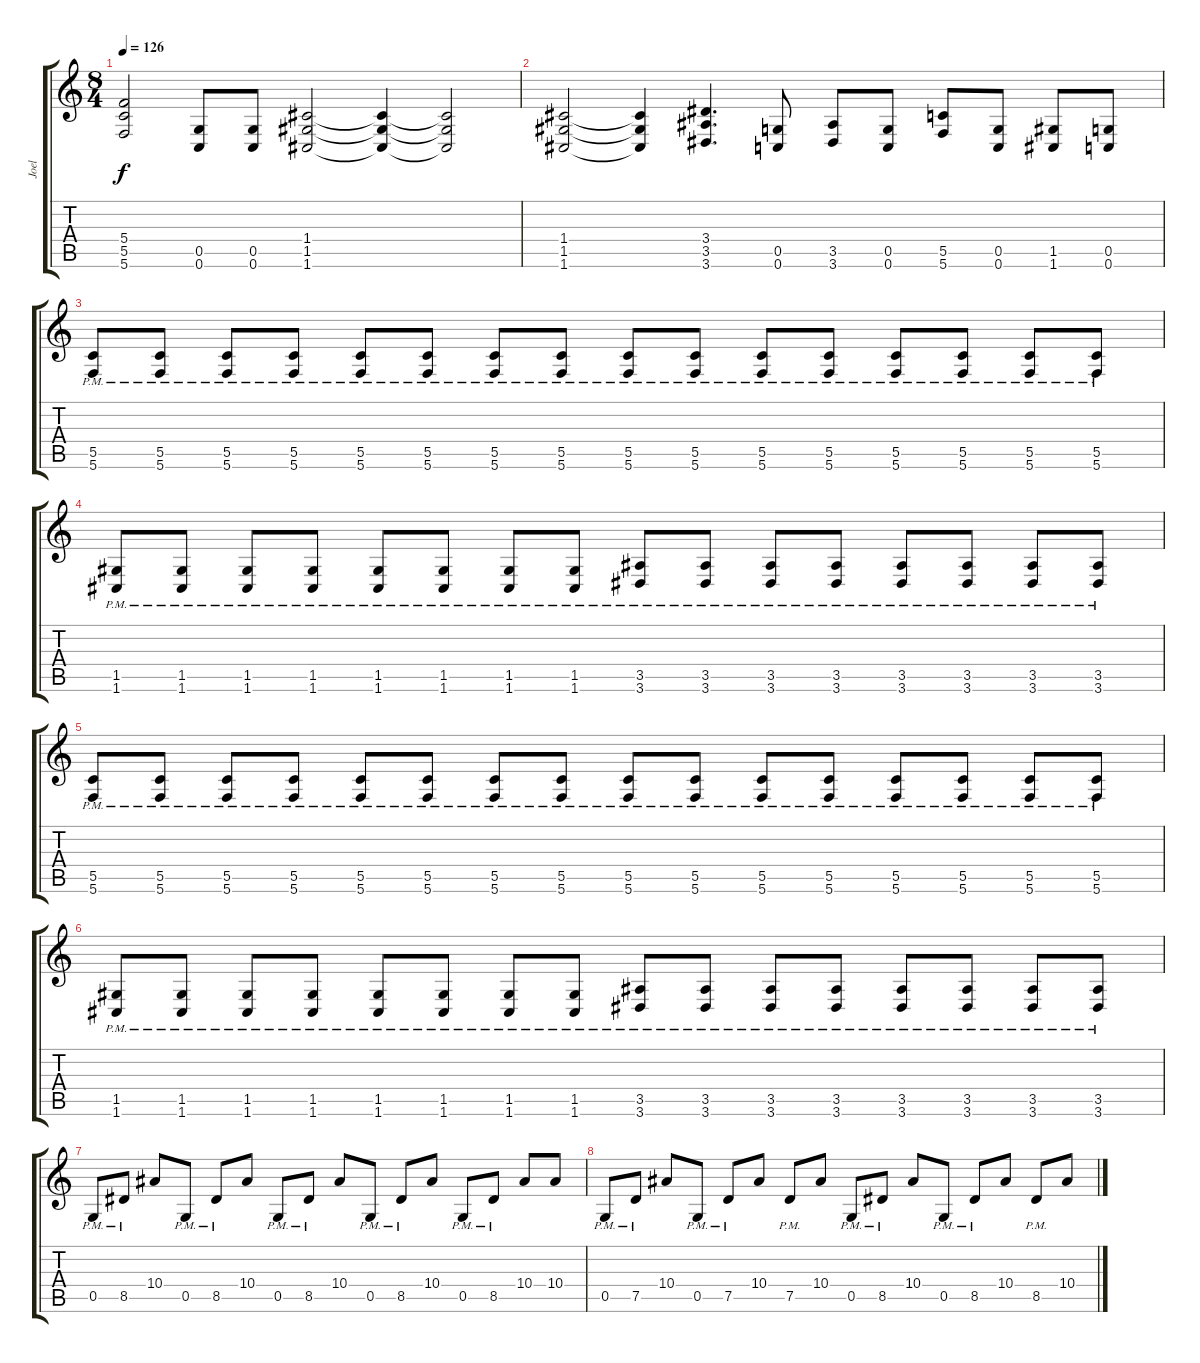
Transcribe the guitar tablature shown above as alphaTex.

\track ("Joel" "Joel") {instrument distortionguitar}
\staff {score tabs}
\tuning (D4 A3 F3 C3 G2 C2) {hide}
\ts (8 4)
\tempo 126
\clef g2
\ks c
(5.4 5.5 5.6).2{dy f} (0.5 0.6).8 (0.5 0.6).8 (1.4 1.5 1.6).2 (1.4{t} 1.5{t} 1.6{t}).4 (1.4{t} 1.5{t} 1.6{t}).2 |
(1.4 1.5 1.6).2 (1.4{t} 1.5{t} 1.6{t}).4 (3.4 3.5 3.6).4{d} (0.5 0.6).8 (3.5 3.6).8 (0.5 0.6).8 (5.5 5.6).8 (0.5 0.6).8 (1.5 1.6).8 (0.5 0.6).8 |
(5.5{pm} 5.6{pm}).8 (5.5{pm} 5.6{pm}).8 (5.5{pm} 5.6{pm}).8 (5.5{pm} 5.6{pm}).8 (5.5{pm} 5.6{pm}).8 (5.5{pm} 5.6{pm}).8 (5.5{pm} 5.6{pm}).8 (5.5{pm} 5.6{pm}).8 (5.5{pm} 5.6{pm}).8 (5.5{pm} 5.6{pm}).8 (5.5{pm} 5.6{pm}).8 (5.5{pm} 5.6{pm}).8 (5.5{pm} 5.6{pm}).8 (5.5{pm} 5.6{pm}).8 (5.5{pm} 5.6{pm}).8 (5.5{pm} 5.6{pm}).8 |
(1.5{pm} 1.6{pm}).8 (1.5{pm} 1.6{pm}).8 (1.5{pm} 1.6{pm}).8 (1.5{pm} 1.6{pm}).8 (1.5{pm} 1.6{pm}).8 (1.5{pm} 1.6{pm}).8 (1.5{pm} 1.6{pm}).8 (1.5{pm} 1.6{pm}).8 (3.5{pm} 3.6{pm}).8 (3.5{pm} 3.6{pm}).8 (3.5{pm} 3.6{pm}).8 (3.5{pm} 3.6{pm}).8 (3.5{pm} 3.6{pm}).8 (3.5{pm} 3.6{pm}).8 (3.5{pm} 3.6{pm}).8 (3.5{pm} 3.6{pm}).8 |
(5.5{pm} 5.6{pm}).8 (5.5{pm} 5.6{pm}).8 (5.5{pm} 5.6{pm}).8 (5.5{pm} 5.6{pm}).8 (5.5{pm} 5.6{pm}).8 (5.5{pm} 5.6{pm}).8 (5.5{pm} 5.6{pm}).8 (5.5{pm} 5.6{pm}).8 (5.5{pm} 5.6{pm}).8 (5.5{pm} 5.6{pm}).8 (5.5{pm} 5.6{pm}).8 (5.5{pm} 5.6{pm}).8 (5.5{pm} 5.6{pm}).8 (5.5{pm} 5.6{pm}).8 (5.5{pm} 5.6{pm}).8 (5.5{pm} 5.6{pm}).8 |
(1.5{pm} 1.6{pm}).8 (1.5{pm} 1.6{pm}).8 (1.5{pm} 1.6{pm}).8 (1.5{pm} 1.6{pm}).8 (1.5{pm} 1.6{pm}).8 (1.5{pm} 1.6{pm}).8 (1.5{pm} 1.6{pm}).8 (1.5{pm} 1.6{pm}).8 (3.5{pm} 3.6{pm}).8 (3.5{pm} 3.6{pm}).8 (3.5{pm} 3.6{pm}).8 (3.5{pm} 3.6{pm}).8 (3.5{pm} 3.6{pm}).8 (3.5{pm} 3.6{pm}).8 (3.5{pm} 3.6{pm}).8 (3.5{pm} 3.6{pm}).8 |
0.5{pm}.8{volume 13} 8.5{pm}.8 10.4.8 0.5{pm}.8 8.5{pm}.8 10.4.8 0.5{pm}.8 8.5{pm}.8 10.4.8 0.5{pm}.8 8.5{pm}.8 10.4.8 0.5{pm}.8 8.5{pm}.8 10.4.8 10.4.8 |
0.5{pm}.8{volume 13} 7.5{pm}.8 10.4.8 0.5{pm}.8 7.5{pm}.8 10.4.8 7.5{pm}.8 10.4.8 0.5{pm}.8 8.5{pm}.8 10.4.8 0.5{pm}.8 8.5{pm}.8 10.4.8 8.5{pm}.8 10.4.8
